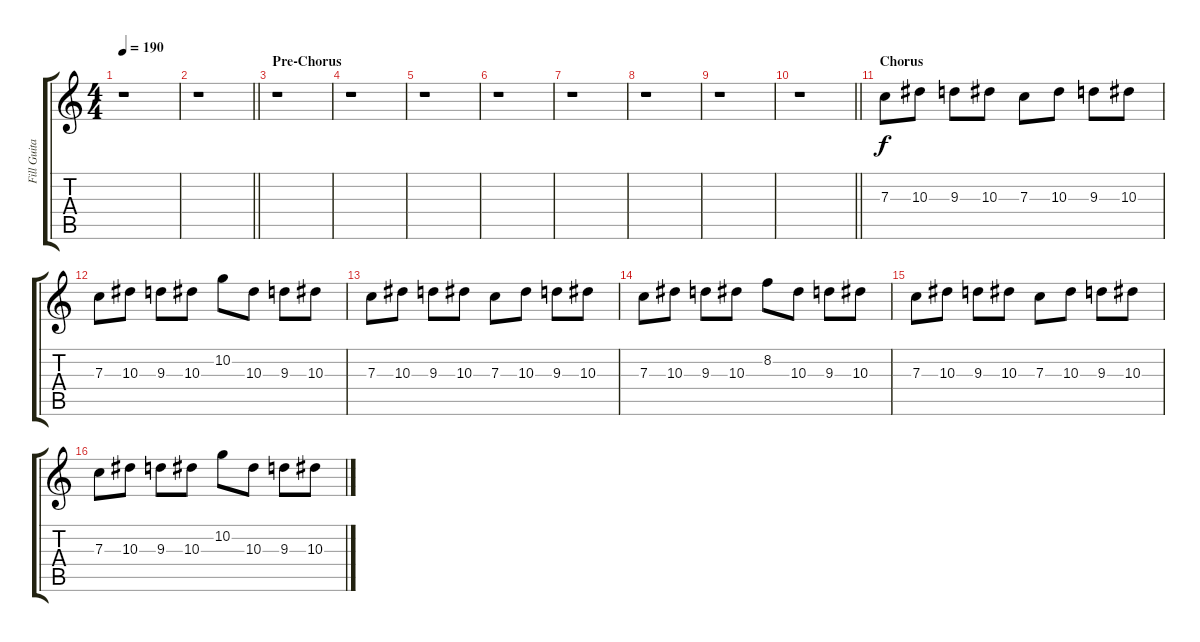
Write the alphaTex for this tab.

\track ("Fill Guitar" "Fill Guita") {instrument distortionguitar}
\staff {score tabs}
\tuning (D4 A3 F3 C3 G2 C2) {hide}
\ts (4 4)
\tempo 190
\clef g2
\ks c
r.1{dy f} |
\barLineRight lightlight
r.1 |
\section ("" "Pre-Chorus")
r.1 |
r.1 |
r.1 |
r.1 |
r.1 |
r.1 |
r.1 |
\barLineRight lightlight
r.1 |
\section ("" "Chorus")
7.3.8{volume 10 balance 16 instrument distortionguitar} 10.3.8 9.3.8 10.3.8 7.3.8 10.3.8 9.3.8 10.3.8 |
7.3.8 10.3.8 9.3.8 10.3.8 10.2.8 10.3.8 9.3.8 10.3.8 |
7.3.8 10.3.8 9.3.8 10.3.8 7.3.8 10.3.8 9.3.8 10.3.8 |
7.3.8 10.3.8 9.3.8 10.3.8 8.2.8 10.3.8 9.3.8 10.3.8 |
7.3.8 10.3.8 9.3.8 10.3.8 7.3.8 10.3.8 9.3.8 10.3.8 |
7.3.8 10.3.8 9.3.8 10.3.8 10.2.8 10.3.8 9.3.8 10.3.8
